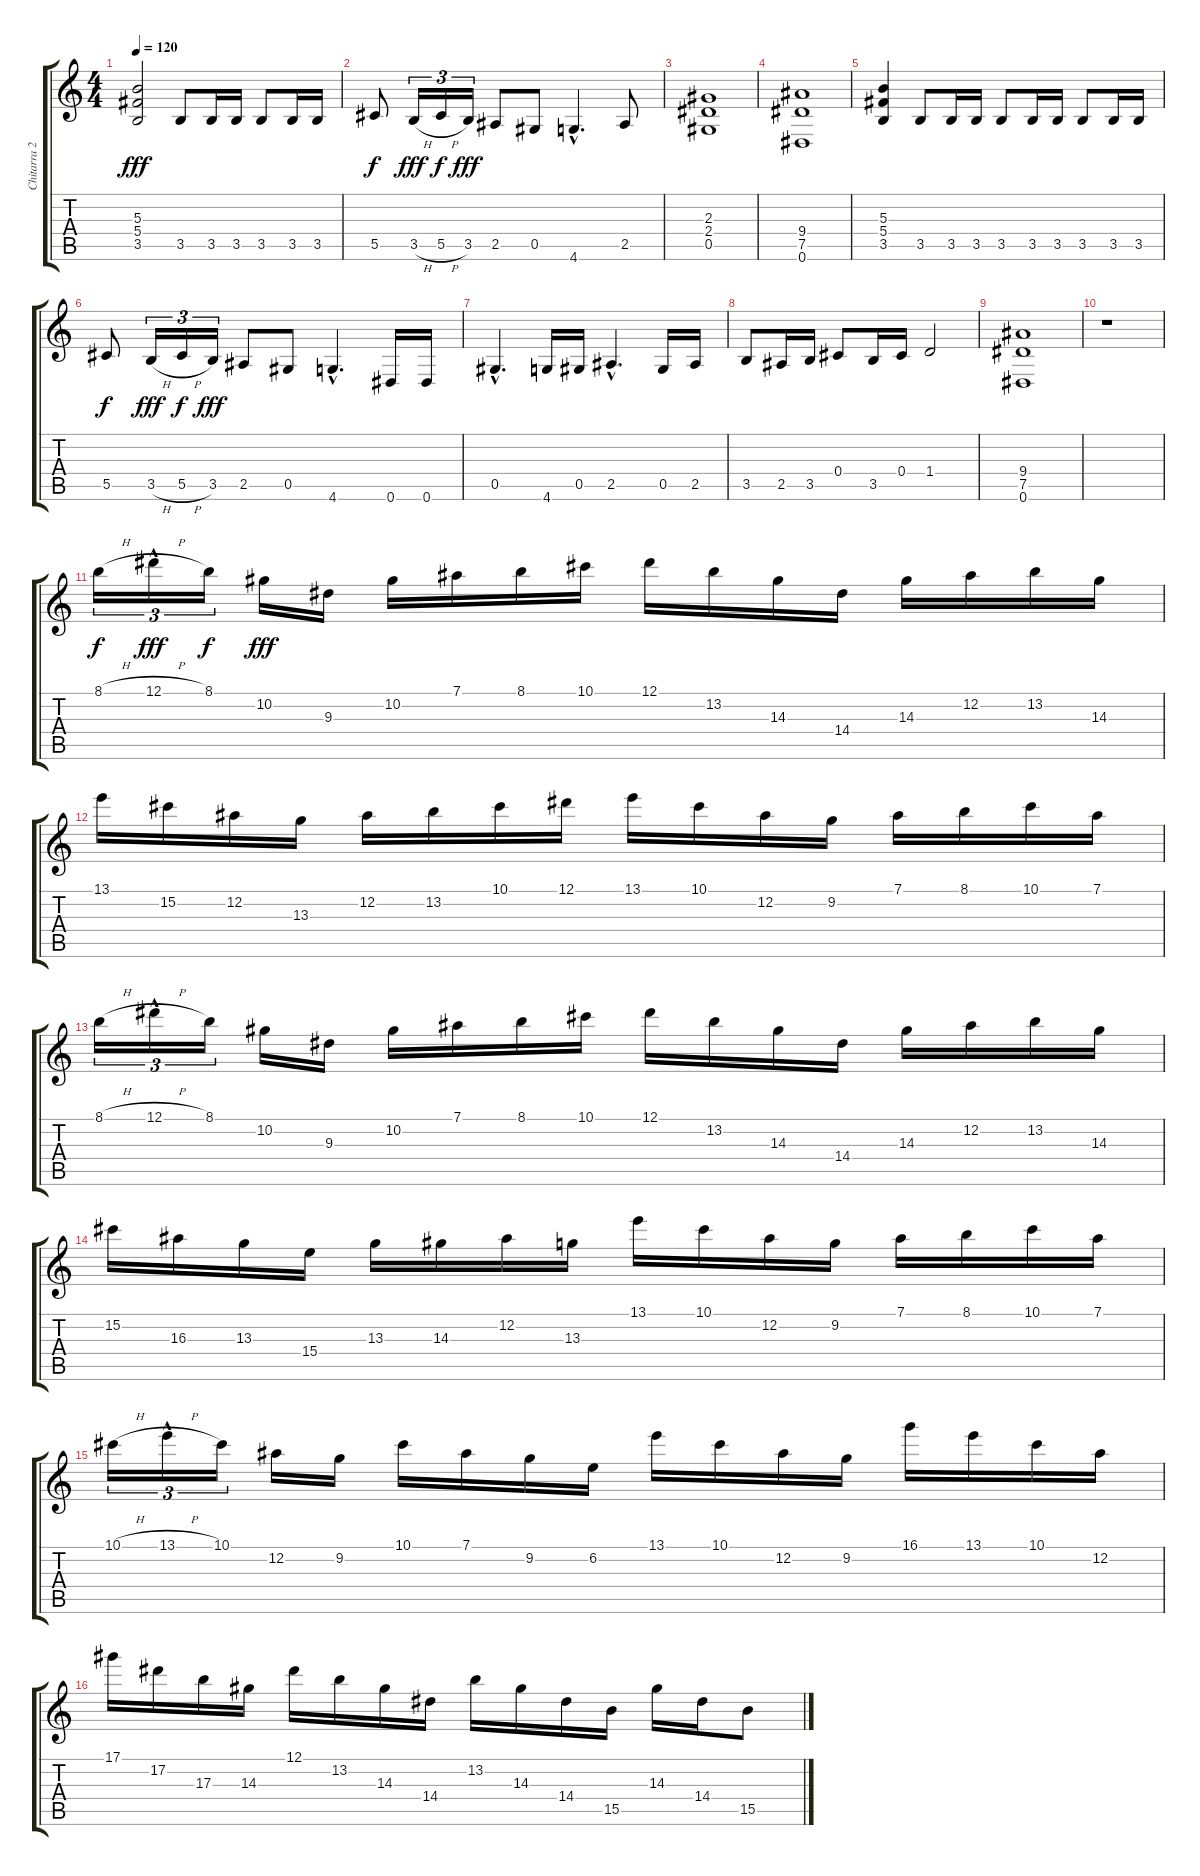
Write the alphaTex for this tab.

\track ("Chitarra 2" "Chitarra 2") {instrument distortionguitar}
\staff {score tabs}
\tuning (Eb4 Bb3 Gb3 Db3 Ab2 Eb2) {hide}
\ts (4 4)
\tempo 120
\clef g2
\ks c
(5.3 5.4 3.5).2{dy fff} 3.5.8 3.5.16 3.5.16 3.5.8 3.5.16 3.5.16 |
5.5.8{dy f} 3.5{h}.16{tu (3 2) dy fff} 5.5{h}.16{tu (3 2) dy f} 3.5.16{tu (3 2) dy fff} 2.5.8 0.5.8 4.6{hac}.4{d} 2.5.8 |
(2.3 2.4 0.5).1 |
(9.4 7.5 0.6).1 |
(5.3 5.4 3.5).4 3.5.8 3.5.16 3.5.16 3.5.8 3.5.16 3.5.16 3.5.8 3.5.16 3.5.16 |
5.5.8{dy f} 3.5{h}.16{tu (3 2) dy fff} 5.5{h}.16{tu (3 2) dy f} 3.5.16{tu (3 2) dy fff} 2.5.8 0.5.8 4.6{hac}.4{d} 0.6.16 0.6.16 |
0.5{hac}.4{d} 4.6.16 0.5.16 2.5{hac}.4{d} 0.5.16 2.5.16 |
3.5.8 2.5.16 3.5.16 0.4.8 3.5.16 0.4.16 1.4.2 |
(9.4 7.5 0.6).1 |
r.1 |
8.1{h}.16{tu (3 2) dy f} 12.1{h hac}.16{tu (3 2) dy fff} 8.1.16{tu (3 2) dy f} 10.2.16{dy fff} 9.3.16 10.2.16 7.1.16 8.1.16 10.1.16 12.1.16 13.2.16 14.3.16 14.4.16 14.3.16 12.2.16 13.2.16 14.3.16 |
13.1.16 15.2.16 12.2.16 13.3.16 12.2.16 13.2.16 10.1.16 12.1.16 13.1.16 10.1.16 12.2.16 9.2.16 7.1.16 8.1.16 10.1.16 7.1.16 |
8.1{h}.16{tu (3 2)} 12.1{h hac}.16{tu (3 2)} 8.1.16{tu (3 2)} 10.2.16 9.3.16 10.2.16 7.1.16 8.1.16 10.1.16 12.1.16 13.2.16 14.3.16 14.4.16 14.3.16 12.2.16 13.2.16 14.3.16 |
15.2.16 16.3.16 13.3.16 15.4.16 13.3.16 14.3.16 12.2.16 13.3.16 13.1.16 10.1.16 12.2.16 9.2.16 7.1.16 8.1.16 10.1.16 7.1.16 |
10.1{h}.16{tu (3 2)} 13.1{h hac}.16{tu (3 2)} 10.1.16{tu (3 2)} 12.2.16 9.2.16 10.1.16 7.1.16 9.2.16 6.2.16 13.1.16 10.1.16 12.2.16 9.2.16 16.1.16 13.1.16 10.1.16 12.2.16 |
17.1.16 17.2.16 17.3.16 14.3.16 12.1.16 13.2.16 14.3.16 14.4.16 13.2.16 14.3.16 14.4.16 15.5.16 14.3.16 14.4.16 15.5.8
